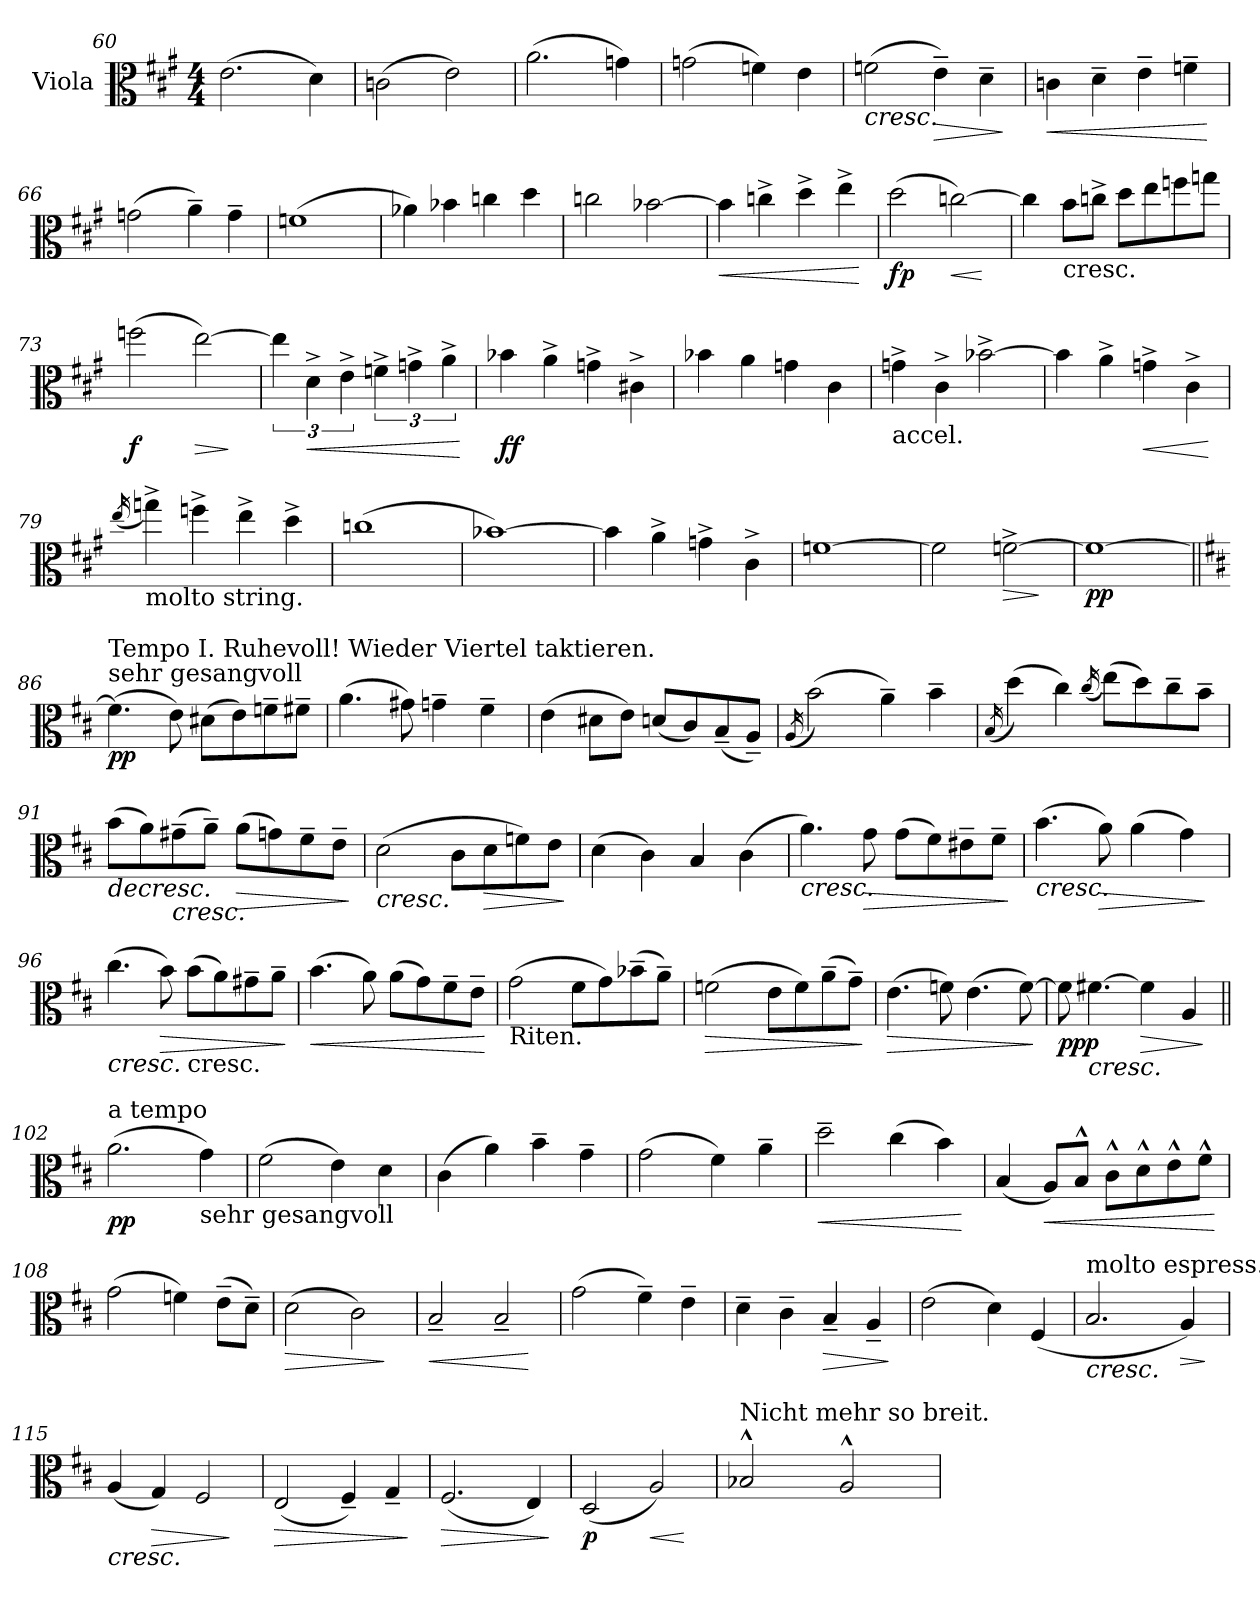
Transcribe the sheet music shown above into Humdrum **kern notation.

**kern	**dynam
*part1	*part1
*staff1	*staff1
*I"Viola	*
*I'Vla.	*
*clefC3	*
*k[f#c#g#]	*
*M4/4	*
=60	=60
(2.e\	.
4d\)	.
=61	=61
(2cn\	.
2e\)	.
=62	=62
(2.a\	.
4gn\)	.
=63	=63
(2gn\	.
4fn\)	.
4e\	.
=64	=64
!	!LO:HP:b
(2fn\	<
!	!LO:HP:b
4e~\)	>
4d~\	.
.	[ ]
=65	=65
!	!LO:HP:b
4cn\	<
4d~\	.
4e~\	.
4fn~\	.
.	[
=66	=66
(2gn\	.
4a~\)	.
4g~\	.
=67	=67
(1fn	.
=68	=68
4a-X\)	.
4b-X\	.
4ccn\	.
4dd\	.
!!LO:LB:g=z
=69	=69
2ccn\	.
[2b-X\	.
=70	=70
!	!LO:HP:b
4b-\]	<
4ccn^\	.
4dd^\	.
4ee^\	.
.	[
=71	=71
!	!LO:DY:b
(2dd\	fp
!	!LO:HP:b
[2ccn\)	<
.	[
=72	=72
4cc\]	.
!LO:TX:b:t=cresc.	!
8b\L	.
8ccn^\J	.
8dd\L	.
8ee\	.
8ffn\	.
8ggn\J	.
=73	=73
!	!LO:DY:b
(2ffn\	f
!	!LO:HP:b
[2ee\)	>
.	]
=74	=74
6ee\]	.
!	!LO:HP:b
6d^\	<
6e^\	.
6fn^\	.
6gn^\	.
6a^\	.
.	[
=75	=75
!	!LO:DY:b
4b-X\	ff
4a^\	.
4gn^\	.
4c#X^\	.
!!LO:LB:g=z
=76	=76
4b-X\	.
4a\	.
4gn\	.
4c#\	.
=77	=77
!LO:TX:b:t=accel.	!
4gn^\	.
4c#^\	.
[2b-X^\	.
=78	=78
4b-\]	.
4a^\	.
!	!LO:HP:b
4gn^\	<
4c#^\	.
.	[
=79	=79
(16qee/	.
!LO:TX:b:t=molto string.	!
4ggn^\)	.
4ffn^\	.
4ee^\	.
4dd^\	.
=80	=80
(1ccn	.
=81	=81
[1b-X)	.
=82	=82
4b-\]	.
4a^\	.
4gn^\	.
4c#^\	.
=83	=83
[1fn	.
=84	=84
2f\]	.
!	!LO:HP:b
[2fn^\	>
.	]
=85	=85
!	!LO:DY:b
1f_	pp
!!LO:PB:g=z
=86||	=86||
*k[f#c#]	*
!LO:TX:a:t=sehr gesangvoll	!
!LO:TX:a:t=Tempo I. Ruhevoll! Wieder Viertel taktieren.	!
!	!LO:DY:b
(4.f\]	pp
8e\)	.
(8d#X\L	.
8e\)	.
8fn~\	.
8f#X~\J	.
=87	=87
(4.a\	.
8g#X\)	.
4gn~\	.
4f#~\	.
=88	=88
(4e\	.
8d#X\L	.
8e\J)	.
(8dn/L	.
8c#/)	.
(8B~/	.
8A~/J)	.
=89	=89
(16qA/	.
(2b\)	.
4a~\)	.
4b~\	.
=90	=90
(16qB/	.
(4dd\)	.
4cc#\)	.
(16qcc#/	.
(8ee\L)	.
8dd\)	.
8cc#~\	.
8b~\J	.
!!LO:LB:g=z
=91	=91
!	!LO:HP:b
(8b\L	>
8a\)	.
!	!LO:HP:b
(8g#X~\	<
8a~\J)	.
!	!LO:HP:b
(8a\L	>
8gn\)	.
8f#~\	.
8e~\J	.
.	] [ ]
=92	=92
!	!LO:HP:b
(2d\	<
8c#\L	.
!	!LO:HP:b
8d\	>
8fn\)	.
8e\J	.
.	[ ]
=93	=93
(4d\	.
4c#\)	.
4B/	.
(4c#\	.
=94	=94
!	!LO:HP:b
4.a\)	<
!	!LO:HP:b
8g\	>
(8g\L	.
8f#\)	.
8e#X~\	.
8f#~\J	.
.	[ ]
=95	=95
!	!LO:HP:b
(4.b\	<
!	!LO:HP:b
8a\)	>
(4a\	.
4g\)	.
.	[ ]
=96	=96
!	!LO:HP:b
(4.cc#\	<
!	!LO:HP:b
8b\)	>
!LO:TX:b:t=cresc.	!
(8b\L	.
8a\)	.
8g#X~\	.
8a~\J	.
.	[ ]
!!LO:LB:g=z
=97	=97
!	!LO:HP:b
(4.b\	<
8a\)	.
(8a\L	.
8g\)	.
8f#~\	.
8e~\J	.
.	[
=98	=98
!LO:TX:b:t=Riten.	!
(2g\	.
8f#\L	.
8g\)	.
(8b-X~\	.
8a~\J)	.
=99	=99
!	!LO:HP:b
(2fn\	>
8e\L	.
8f\)	.
(8a~\	.
8g~\J)	.
.	]
=100	=100
!	!LO:HP:b
(4.e\	>
8fn\)	.
(4.e\	.
[8f\)	.
.	]
=101	=101
!	!LO:DY:b
8f\]	ppp
!	!LO:HP:b
[4.f#X\	<
!	!LO:HP:b
4f#\]	>
4A/	.
.	[ ]
=102||	=102||
!LO:TX:a:t=a tempo	!
!	!LO:DY:b
(2.a\	pp
!LO:TX:b:t=sehr gesangvoll	!
4g\)	.
=103	=103
(2f#\	.
4e\)	.
4d\	.
=104	=104
(4c#\	.
4a\)	.
4b~\	.
4g~\	.
!!LO:LB:g=z
=105	=105
(2g\	.
4f#\)	.
4a~\	.
=106	=106
!	!LO:HP:b
2dd~\	<
(4cc#\	.
4b\)	.
.	[
=107	=107
(4B/	.
!	!LO:HP:b
8A/L)	<
8B^^/J	.
8c#^^\L	.
8d^^\	.
8e^^\	.
8f#^^\J	.
.	[
=108	=108
(2g\	.
4fn\)	.
(8e~\L	.
8d~\J)	.
=109	=109
!	!LO:HP:b
(2d\	>
2c#\)	.
.	]
=110	=110
!	!LO:HP:b
2B~/	<
2B~/	.
.	[
=111	=111
(2g\	.
4f#~\)	.
4e~\	.
=112	=112
4d~\	.
4c#~\	.
!	!LO:HP:b
4B~/	>
4A~/	.
.	]
=113	=113
(2e\	.
4d\)	.
(4F#/	.
=114	=114
!LO:TX:a:t=molto espress.	!
!	!LO:HP:b
2.B/	<
!	!LO:HP:b
4A/)	>
.	[ ]
!!LO:LB:g=z
=115	=115
!	!LO:HP:b
(4A/	<
!	!LO:HP:b
4G/)	>
2F#/	.
.	[ ]
=116	=116
!	!LO:HP:b
(2E/	>
4F#~/)	.
4G~/	.
.	]
=117	=117
!	!LO:HP:b
(2.F#/	>
4E/)	.
.	]
=118	=118
!	!LO:DY:b
(2D/	p
!	!LO:HP:b
2A/)	<
.	[
=119	=119
!LO:TX:a:t=Nicht mehr so breit.	!
2B-X^^/	.
2A^^/	.
=	=
*-	*-
